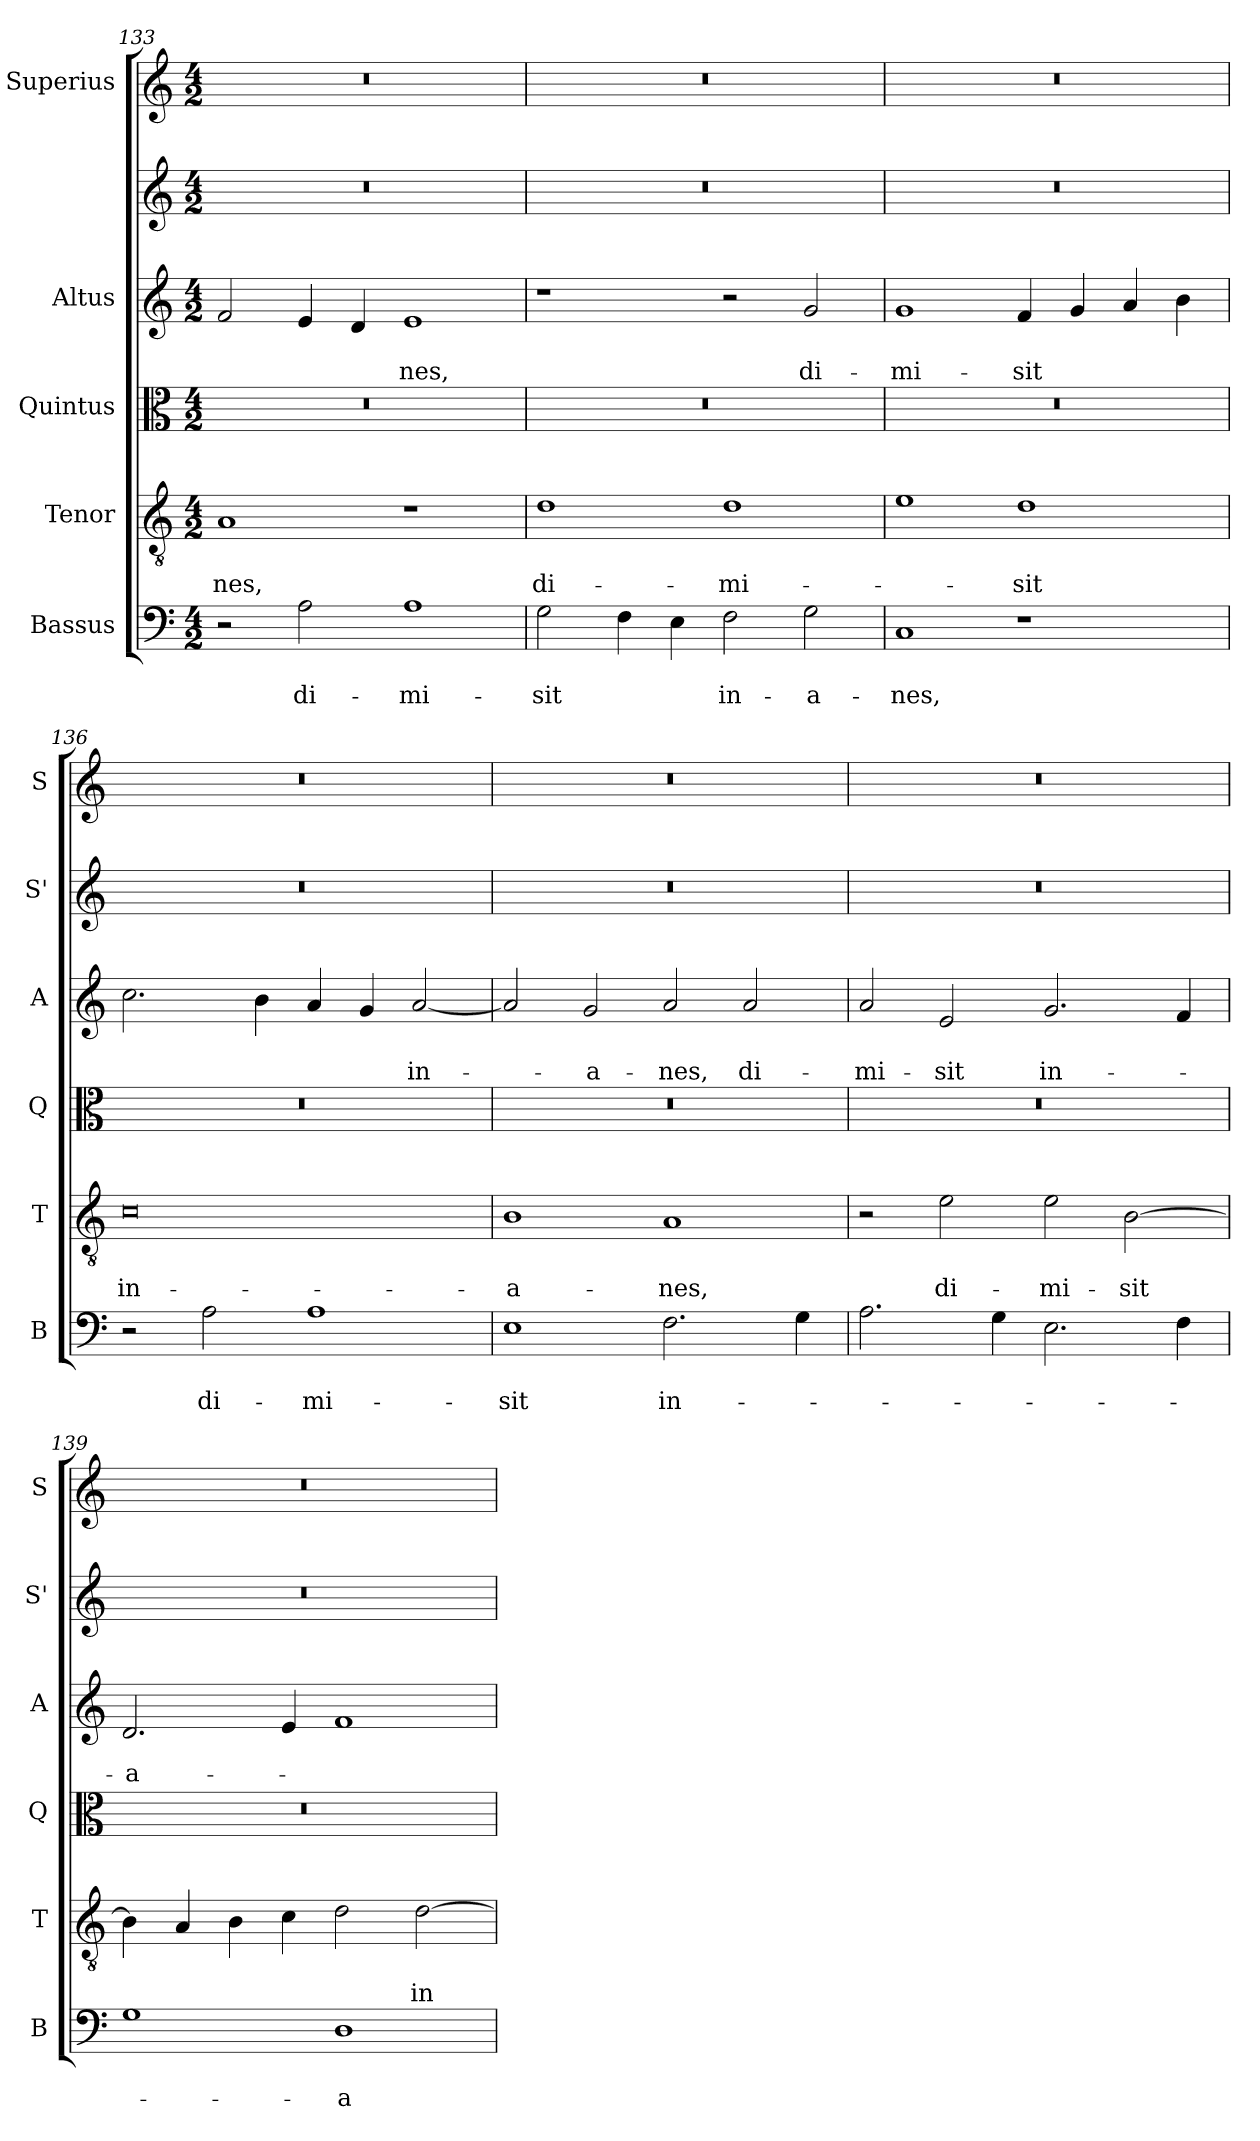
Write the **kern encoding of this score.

**kern	**text	**text	**kern	**text	**text	**kern	**kern	**text	**text	**kern	**kern
*part6	*part6	*part6	*part5	*part5	*part5	*part4	*part3	*part3	*part3	*part2	*part1
*staff6	*staff6	*staff6	*staff5	*staff5	*staff5	*staff4	*staff3	*staff3	*staff3	*staff2	*staff1
*I"Bassus	*	*	*I"Tenor	*	*	*I"Quintus	*I"Altus	*	*	*	*I"Superius
*I'B	*	*	*I'T	*	*	*I'Q	*I'A	*	*	*I'S'	*I'S
*clefF4	*	*	*clefGv2	*	*	*clefC3	*clefG2	*	*	*clefG2	*clefG2
*k[]	*	*	*k[]	*	*	*k[]	*k[]	*	*	*k[]	*k[]
*C:	*	*	*C:	*	*	*C:	*C:	*	*	*C:	*C:
*M4/2	*	*	*M4/2	*	*	*M4/2	*M4/2	*	*	*M4/2	*M4/2
=133	=133	=133	=133	=133	=133	=133	=133	=133	=133	=133	=133
!	!	!	!	!	!LO:LY:b	!	!	!	!	!	!
2r	.	.	1A	.	-nes,	0r	2f/	.	.	0r	0r
!	!	!LO:LY:b	!	!	!	!	!	!	!	!	!
2A\	.	di-	.	.	.	.	4e/	.	.	.	.
.	.	.	.	.	.	.	4d/	.	.	.	.
!	!	!LO:LY:b	!	!	!	!	!	!	!LO:LY:b	!	!
1A	.	-mi-	1r	.	.	.	1e	.	-nes,	.	.
=134	=134	=134	=134	=134	=134	=134	=134	=134	=134	=134	=134
!	!	!LO:LY:b	!	!	!LO:LY:b	!	!	!	!	!	!
2G\	.	-sit	1d	.	di-	0r	1r	.	.	0r	0r
4F\	.	.	.	.	.	.	.	.	.	.	.
4E\	.	.	.	.	.	.	.	.	.	.	.
!	!	!LO:LY:b	!	!	!LO:LY:b	!	!	!	!	!	!
2F\	.	in-	1d	.	-mi-	.	2r	.	.	.	.
!	!	!LO:LY:b	!	!	!	!	!	!	!LO:LY:b	!	!
2G\	.	-a-	.	.	.	.	2g/	.	di-	.	.
=135	=135	=135	=135	=135	=135	=135	=135	=135	=135	=135	=135
!	!	!LO:LY:b	!	!	!	!	!	!	!LO:LY:b	!	!
1C	.	-nes,	1e	.	.	0r	1g	.	-mi-	0r	0r
!	!	!	!	!	!LO:LY:b	!	!	!	!LO:LY:b	!	!
1r	.	.	1d	.	-sit	.	4f/	.	-sit	.	.
.	.	.	.	.	.	.	4g/	.	.	.	.
.	.	.	.	.	.	.	4a/	.	.	.	.
.	.	.	.	.	.	.	4b\	.	.	.	.
!!LO:LB:g=z
=136	=136	=136	=136	=136	=136	=136	=136	=136	=136	=136	=136
!	!	!	!	!	!LO:LY:b	!	!	!	!	!	!
2r	.	.	0c	.	in-	0r	2.cc\	.	.	0r	0r
!	!	!LO:LY:b	!	!	!	!	!	!	!	!	!
2A\	.	di-	.	.	.	.	.	.	.	.	.
.	.	.	.	.	.	.	4b\	.	.	.	.
!	!	!LO:LY:b	!	!	!	!	!	!	!	!	!
1A	.	-mi-	.	.	.	.	4a/	.	.	.	.
.	.	.	.	.	.	.	4g/	.	.	.	.
!	!	!	!	!	!	!	!	!	!LO:LY:b	!	!
.	.	.	.	.	.	.	[2a/	.	in-	.	.
=137	=137	=137	=137	=137	=137	=137	=137	=137	=137	=137	=137
!	!	!LO:LY:b	!	!	!LO:LY:b	!	!	!	!	!	!
1E	.	-sit	1B	.	-a-	0r	2a/]	.	.	0r	0r
!	!	!	!	!	!	!	!	!	!LO:LY:b	!	!
.	.	.	.	.	.	.	2g/	.	-a-	.	.
!	!	!LO:LY:b	!	!	!LO:LY:b	!	!	!	!LO:LY:b	!	!
2.F\	.	in-	1A	.	-nes,	.	2a/	.	-nes,	.	.
!	!	!	!	!	!	!	!	!	!LO:LY:b	!	!
.	.	.	.	.	.	.	2a/	.	di-	.	.
4G\	.	.	.	.	.	.	.	.	.	.	.
=138	=138	=138	=138	=138	=138	=138	=138	=138	=138	=138	=138
!	!	!	!	!	!	!	!	!	!LO:LY:b	!	!
2.A\	.	.	2r	.	.	0r	2a/	.	-mi-	0r	0r
!	!	!	!	!	!LO:LY:b	!	!	!	!LO:LY:b	!	!
.	.	.	2e\	.	di-	.	2e/	.	-sit	.	.
4G\	.	.	.	.	.	.	.	.	.	.	.
!	!	!	!	!	!LO:LY:b	!	!	!	!LO:LY:b	!	!
2.E\	.	.	2e\	.	-mi-	.	2.g/	.	in-	.	.
!	!	!	!	!	!LO:LY:b	!	!	!	!	!	!
.	.	.	[2B\	.	-sit	.	.	.	.	.	.
4F\	.	.	.	.	.	.	4f/	.	.	.	.
=139	=139	=139	=139	=139	=139	=139	=139	=139	=139	=139	=139
!	!	!	!	!	!	!	!	!	!LO:LY:b	!	!
1G	.	.	4B\]	.	.	0r	2.d/	.	-a-	0r	0r
.	.	.	4A/	.	.	.	.	.	.	.	.
.	.	.	4B\	.	.	.	.	.	.	.	.
.	.	.	4c\	.	.	.	4e/	.	.	.	.
!	!	!LO:LY:b	!	!	!	!	!	!	!	!	!
1D	.	-a-	2d\	.	.	.	1f	.	.	.	.
!	!	!	!	!	!LO:LY:b	!	!	!	!	!	!
.	.	.	[2d\	.	in-	.	.	.	.	.	.
=	=	=	=	=	=	=	=	=	=	=	=
*-	*-	*-	*-	*-	*-	*-	*-	*-	*-	*-	*-
